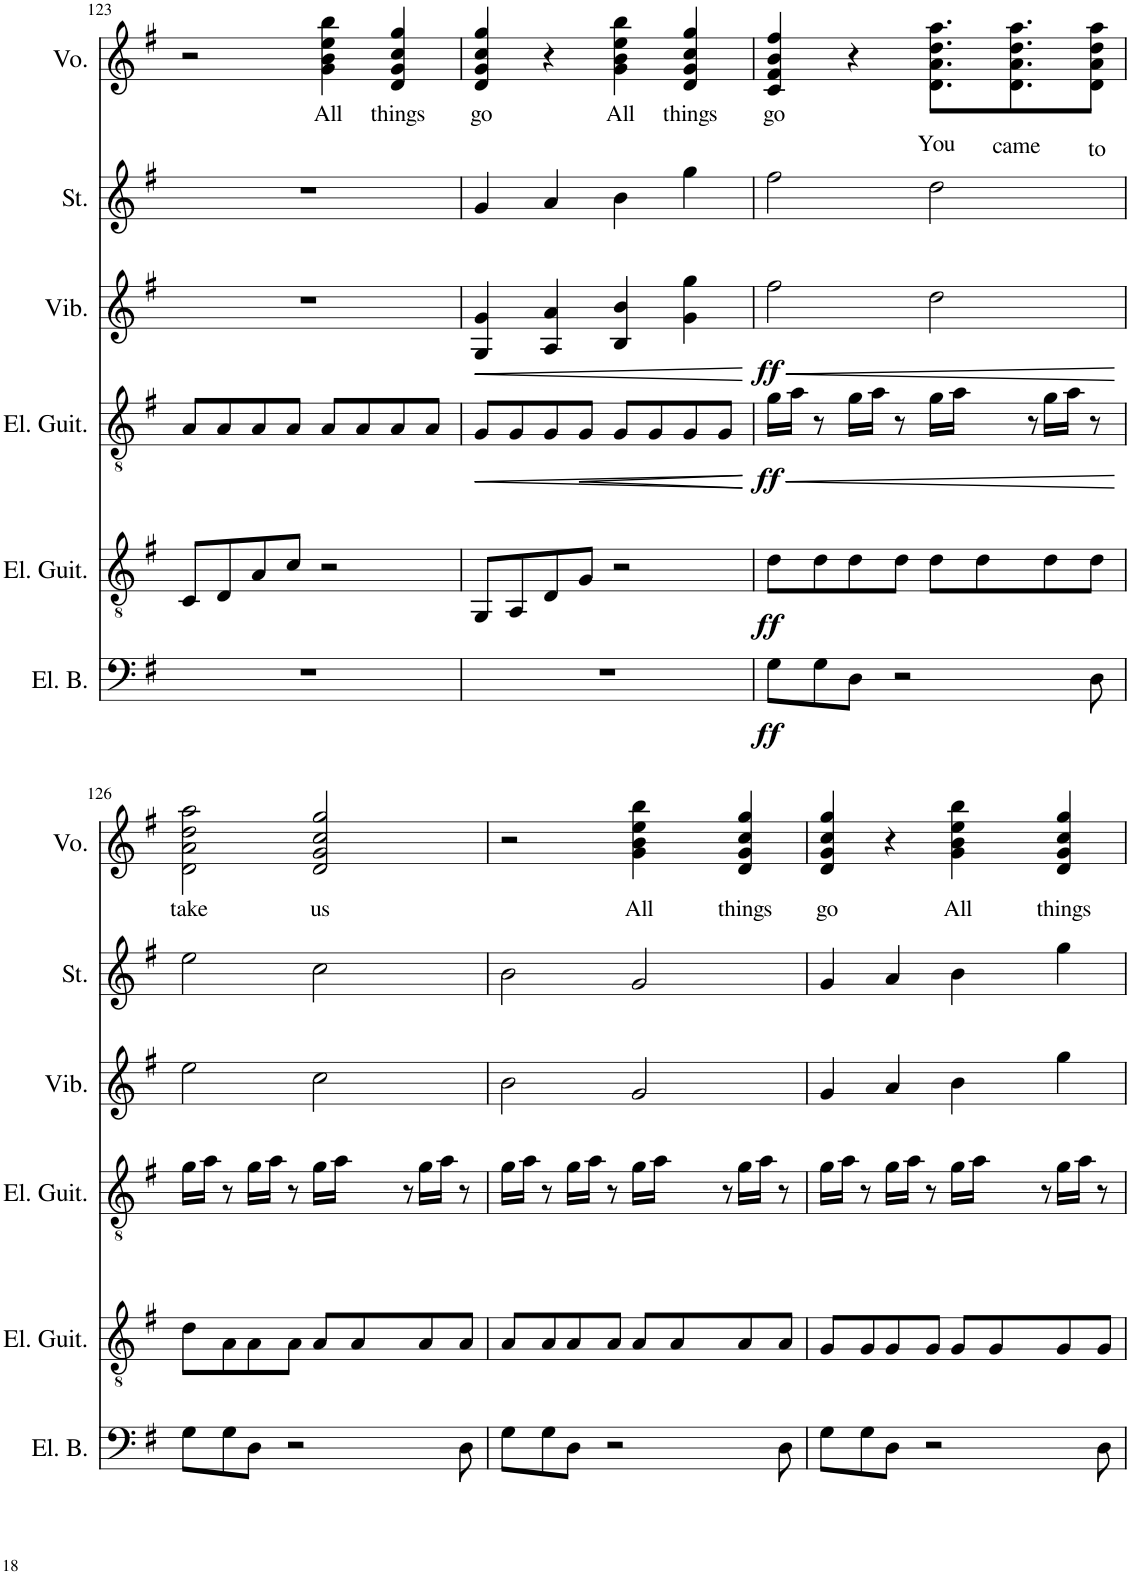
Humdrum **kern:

**kern	**dynam	**kern	**dynam	**kern	**dynam	**kern	**dynam	**kern	**kern	**text
*part6	*part6	*part5	*part5	*part4	*part4	*part3	*part3	*part2	*part1	*part1
*staff6	*staff6	*staff5	*staff5	*staff4	*staff4	*staff3	*staff3	*staff2	*staff1	*staff1
*I"Electric Bass	*	*I"Electric Guitar	*	*I"Electric Guitar	*	*I"Vibraphone	*	*I"Strings	*I"Voice	*
*I'El. B.	*	*I'El. Guit.	*	*I'El. Guit.	*	*I'Vib.	*	*I'St.	*I'Vo.	*
!!LO:PB:g=z
*clefF4	*	*clefGv2	*	*clefGv2	*	*clefG2	*	*clefG2	*clefG2	*
*Trd7c12	*	*Trd7c12	*	*Trd7c12	*	*	*	*	*	*
*k[f#]	*	*k[f#]	*	*k[f#]	*	*k[f#]	*	*k[f#]	*k[f#]	*
*M4/4	*	*M4/4	*	*M4/4	*	*M4/4	*	*M4/4	*M4/4	*
=123	=123	=123	=123	=123	=123	=123	=123	=123	=123	=123
1r	.	8C/L	.	8A/L	.	1r	.	1r	2r	.
.	.	8D/	.	8A/	.	.	.	.	.	.
.	.	8A/	.	8A/	.	.	.	.	.	.
.	.	8c/J	.	8A/J	.	.	.	.	.	.
!	!	!	!	!	!	!	!	!	!	!LO:LY:b
.	.	2r	.	8A/L	.	.	.	.	4g\ 4b\ 4ee\ 4bb\	All
.	.	.	.	8A/	.	.	.	.	.	.
!	!	!	!	!	!	!	!	!	!	!LO:LY:b
.	.	.	.	8A/	.	.	.	.	4d/ 4g/ 4cc/ 4gg/	things
.	.	.	.	8A/J	.	.	.	.	.	.
=124	=124	=124	=124	=124	=124	=124	=124	=124	=124	=124
!	!	!	!	!	!LO:HP:b	!	!LO:HP:b	!	!	!LO:LY:b
1r	.	8GG/L	.	8G/L	<	4G/ 4g/	<	4g/	4d/ 4g/ 4cc/ 4gg/	go
.	.	8AA/	.	8G/	.	.	.	.	.	.
.	.	8D/	.	8G/	.	4A/ 4a/	.	4a/	4r	.
!	!	!	!	!	!LO:HP:b	!	!	!	!	!
.	.	8G/J	.	8G/J	<	.	.	.	.	.
!	!	!	!	!	!	!	!	!	!	!LO:LY:b
.	.	2r	.	8G/L	.	4B/ 4b/	.	4b\	4g\ 4b\ 4ee\ 4bb\	All
.	.	.	.	8G/	.	.	.	.	.	.
!	!	!	!	!	!	!	!	!	!	!LO:LY:b
.	.	.	.	8G/	.	4g\ 4gg\	.	4gg\	4d/ 4g/ 4cc/ 4gg/	things
.	.	.	.	8G/J	.	.	.	.	.	.
.	.	.	.	.	[ [	.	[	.	.	.
=125	=125	=125	=125	=125	=125	=125	=125	=125	=125	=125
!	!LO:DY:b	!	!LO:DY:b	!	!LO:HP:b	!	!LO:HP:b	!	!	!LO:LY:b
!	!	!	!	!	!LO:DY:n=1:b	!	!LO:DY:n=1:b	!	!	!
8G\L	ff	8d\L	ff	16g\LL	< ff	2ff#\	< ff	2ff#\	4c/ 4f#/ 4b/ 4ff#/	go
.	.	.	.	16a\JJ	.	.	.	.	.	.
8G\	.	8d\	.	8r	.	.	.	.	.	.
8D\J	.	8d\	.	16g\LL	.	.	.	.	4r	.
.	.	.	.	16a\JJ	.	.	.	.	.	.
2r	.	8d\J	.	8r	.	.	.	.	.	.
!	!	!	!	!	!	!	!	!	!	!LO:LY:b
.	.	8d\L	.	16g\LL	.	2dd\	.	2dd\	8.d\ 8.a\ 8.dd\ 8.aa\L	You
.	.	.	.	16a\JJ	.	.	.	.	.	.
.	.	8d\	.	8r	.	.	.	.	.	.
!	!	!	!	!	!	!	!	!	!	!LO:LY:b
.	.	.	.	.	.	.	.	.	8.d\ 8.a\ 8.dd\ 8.aa\	came
.	.	8d\	.	16g\LL	.	.	.	.	.	.
.	.	.	.	16a\JJ	.	.	.	.	.	.
!	!	!	!	!	!	!	!	!	!	!LO:LY:b
8D\	.	8d\J	.	8r	.	.	.	.	8d\ 8a\ 8dd\ 8aa\J	to
.	.	.	.	.	[	.	[	.	.	.
!!LO:LB:g=z
=126	=126	=126	=126	=126	=126	=126	=126	=126	=126	=126
!	!	!	!	!	!	!	!	!	!	!LO:LY:b
8G\L	.	8d\L	.	16g\LL	.	2ee\	.	2ee\	2d\ 2a\ 2dd\ 2aa\	take
.	.	.	.	16a\JJ	.	.	.	.	.	.
8G\	.	8A\	.	8r	.	.	.	.	.	.
8D\J	.	8A\	.	16g\LL	.	.	.	.	.	.
.	.	.	.	16a\JJ	.	.	.	.	.	.
2r	.	8A\J	.	8r	.	.	.	.	.	.
!	!	!	!	!	!	!	!	!	!	!LO:LY:b
.	.	8A/L	.	16g\LL	.	2cc\	.	2cc\	2d/ 2g/ 2cc/ 2gg/	us
.	.	.	.	16a\JJ	.	.	.	.	.	.
.	.	8A/	.	8r	.	.	.	.	.	.
.	.	8A/	.	16g\LL	.	.	.	.	.	.
.	.	.	.	16a\JJ	.	.	.	.	.	.
8D\	.	8A/J	.	8r	.	.	.	.	.	.
=127	=127	=127	=127	=127	=127	=127	=127	=127	=127	=127
8G\L	.	8A/L	.	16g\LL	.	2b\	.	2b\	2r	.
.	.	.	.	16a\JJ	.	.	.	.	.	.
8G\	.	8A/	.	8r	.	.	.	.	.	.
8D\J	.	8A/	.	16g\LL	.	.	.	.	.	.
.	.	.	.	16a\JJ	.	.	.	.	.	.
2r	.	8A/J	.	8r	.	.	.	.	.	.
!	!	!	!	!	!	!	!	!	!	!LO:LY:b
.	.	8A/L	.	16g\LL	.	2g/	.	2g/	4g\ 4b\ 4ee\ 4bb\	All
.	.	.	.	16a\JJ	.	.	.	.	.	.
.	.	8A/	.	8r	.	.	.	.	.	.
!	!	!	!	!	!	!	!	!	!	!LO:LY:b
.	.	8A/	.	16g\LL	.	.	.	.	4d/ 4g/ 4cc/ 4gg/	things
.	.	.	.	16a\JJ	.	.	.	.	.	.
8D\	.	8A/J	.	8r	.	.	.	.	.	.
=128	=128	=128	=128	=128	=128	=128	=128	=128	=128	=128
!	!	!	!	!	!	!	!	!	!	!LO:LY:b
8G\L	.	8G/L	.	16g\LL	.	4g/	.	4g/	4d/ 4g/ 4cc/ 4gg/	go
.	.	.	.	16a\JJ	.	.	.	.	.	.
8G\	.	8G/	.	8r	.	.	.	.	.	.
8D\J	.	8G/	.	16g\LL	.	4a/	.	4a/	4r	.
.	.	.	.	16a\JJ	.	.	.	.	.	.
2r	.	8G/J	.	8r	.	.	.	.	.	.
!	!	!	!	!	!	!	!	!	!	!LO:LY:b
.	.	8G/L	.	16g\LL	.	4b\	.	4b\	4g\ 4b\ 4ee\ 4bb\	All
.	.	.	.	16a\JJ	.	.	.	.	.	.
.	.	8G/	.	8r	.	.	.	.	.	.
!	!	!	!	!	!	!	!	!	!	!LO:LY:b
.	.	8G/	.	16g\LL	.	4gg\	.	4gg\	4d/ 4g/ 4cc/ 4gg/	things
.	.	.	.	16a\JJ	.	.	.	.	.	.
8D\	.	8G/J	.	8r	.	.	.	.	.	.
=	=	=	=	=	=	=	=	=	=	=
*-	*-	*-	*-	*-	*-	*-	*-	*-	*-	*-
